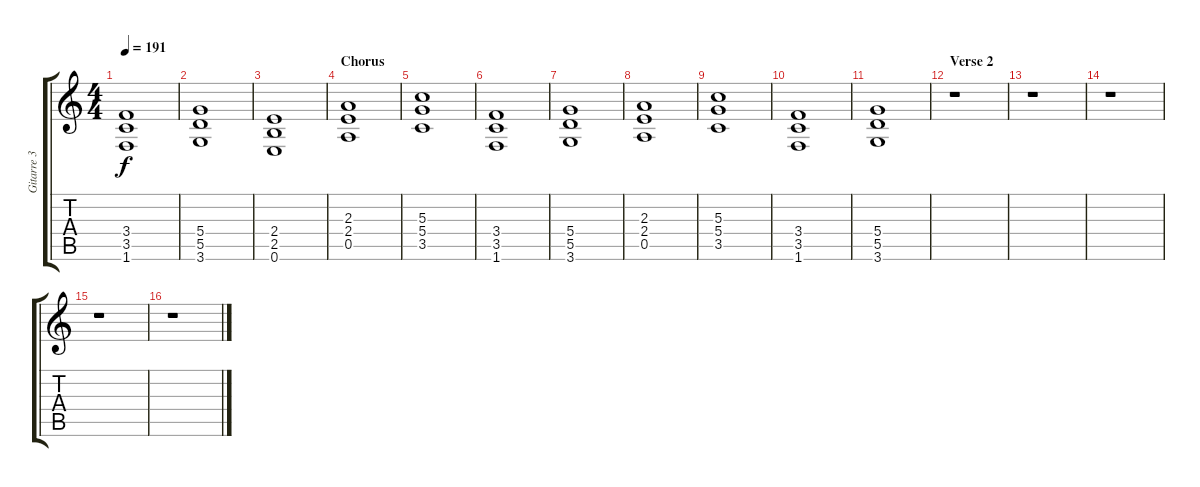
\track ("Gitarre 3 - Farin Urlaub" "Gitarre 3 ") {instrument distortionguitar}
\staff {score tabs}
\tuning (E4 B3 G3 D3 A2 E2) {hide}
\ts (4 4)
\tempo 191
\clef g2
\ks c
(3.4 3.5 1.6).1{dy f} |
(5.4 5.5 3.6).1 |
(2.4 2.5 0.6).1 |
\section ("" "Chorus")
(2.3 2.4 0.5).1 |
(5.3 5.4 3.5).1 |
(3.4 3.5 1.6).1 |
(5.4 5.5 3.6).1 |
(2.3 2.4 0.5).1 |
(5.3 5.4 3.5).1 |
(3.4 3.5 1.6).1 |
(5.4 5.5 3.6).1 |
\section ("" "Verse 2")
r.1 |
r.1 |
r.1 |
r.1 |
r.1
